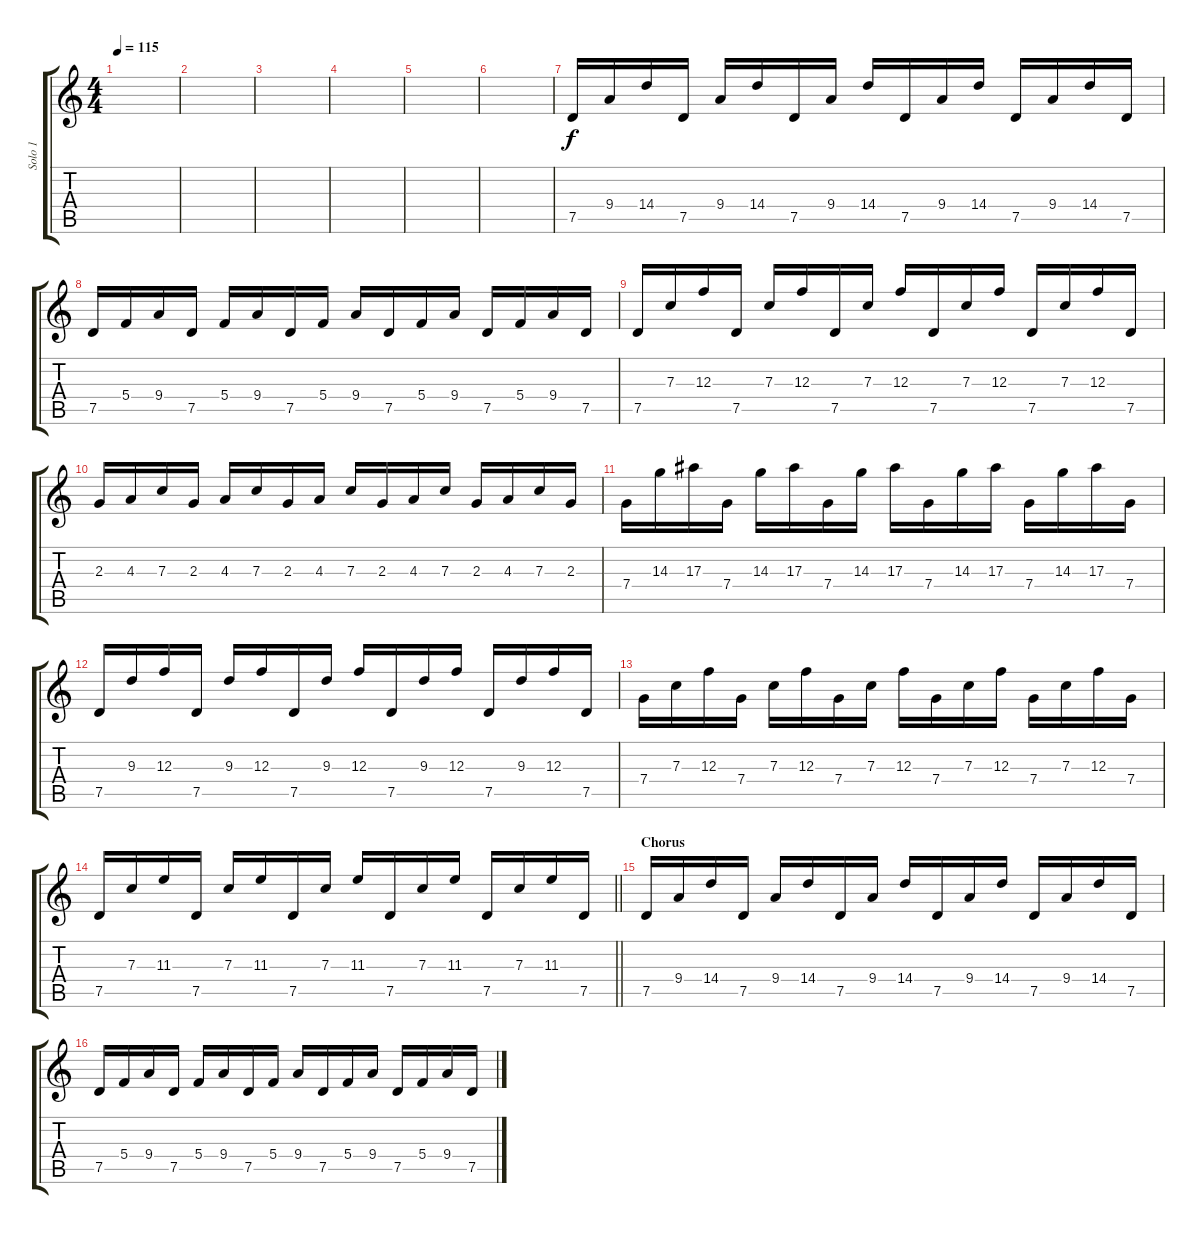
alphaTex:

\track ("Solo 1" "Solo 1") {instrument distortionguitar}
\staff {score tabs}
\tuning (D4 A3 F3 C3 G2 C2) {hide}
\ts (4 4)
\tempo 115
\clef g2
\ks c
|
|
|
|
|
|
7.5.16 9.4.16 14.4.16 7.5.16 9.4.16 14.4.16 7.5.16 9.4.16 14.4.16 7.5.16 9.4.16 14.4.16 7.5.16 9.4.16 14.4.16 7.5.16 |
7.5.16 5.4.16 9.4.16 7.5.16 5.4.16 9.4.16 7.5.16 5.4.16 9.4.16 7.5.16 5.4.16 9.4.16 7.5.16 5.4.16 9.4.16 7.5.16 |
7.5.16 7.3.16 12.3.16 7.5.16 7.3.16 12.3.16 7.5.16 7.3.16 12.3.16 7.5.16 7.3.16 12.3.16 7.5.16 7.3.16 12.3.16 7.5.16 |
2.3.16 4.3.16 7.3.16 2.3.16 4.3.16 7.3.16 2.3.16 4.3.16 7.3.16 2.3.16 4.3.16 7.3.16 2.3.16 4.3.16 7.3.16 2.3.16 |
7.4.16 14.3.16 17.3.16 7.4.16 14.3.16 17.3.16 7.4.16 14.3.16 17.3.16 7.4.16 14.3.16 17.3.16 7.4.16 14.3.16 17.3.16 7.4.16 |
7.5.16 9.3.16 12.3.16 7.5.16 9.3.16 12.3.16 7.5.16 9.3.16 12.3.16 7.5.16 9.3.16 12.3.16 7.5.16 9.3.16 12.3.16 7.5.16 |
7.4.16 7.3.16 12.3.16 7.4.16 7.3.16 12.3.16 7.4.16 7.3.16 12.3.16 7.4.16 7.3.16 12.3.16 7.4.16 7.3.16 12.3.16 7.4.16 |
\barLineRight lightlight
7.5.16 7.3.16 11.3.16 7.5.16 7.3.16 11.3.16 7.5.16 7.3.16 11.3.16 7.5.16 7.3.16 11.3.16 7.5.16 7.3.16 11.3.16 7.5.16 |
\section ("" "Chorus")
7.5.16 9.4.16 14.4.16 7.5.16 9.4.16 14.4.16 7.5.16 9.4.16 14.4.16 7.5.16 9.4.16 14.4.16 7.5.16 9.4.16 14.4.16 7.5.16 |
7.5.16 5.4.16 9.4.16 7.5.16 5.4.16 9.4.16 7.5.16 5.4.16 9.4.16 7.5.16 5.4.16 9.4.16 7.5.16 5.4.16 9.4.16 7.5.16
